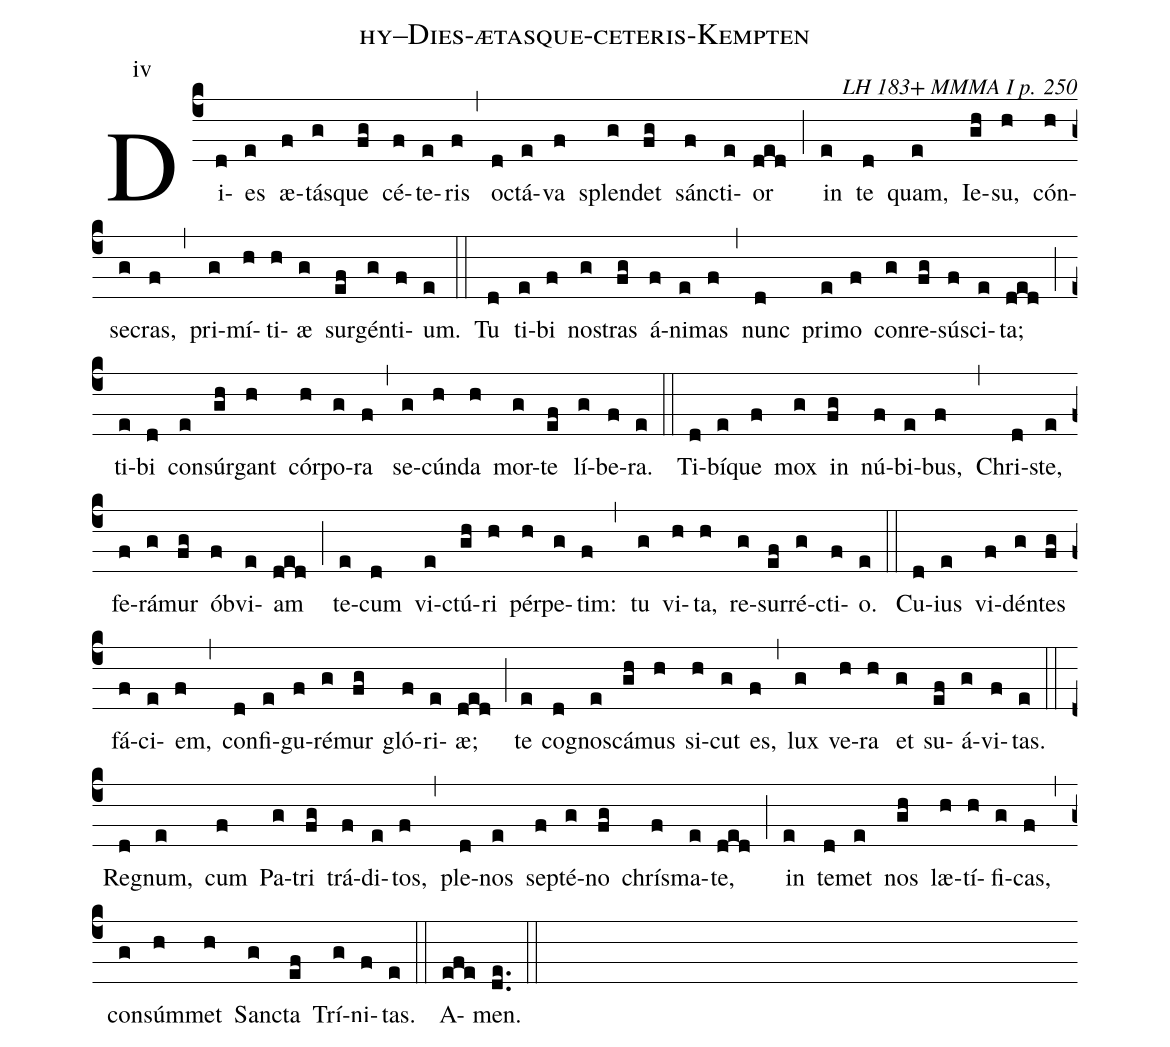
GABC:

name: hy--Dies-ætasque-ceteris-Kempten;
commentary: LH 183+ MMMA I p. 250;
annotation: iv;
%%
(c4) Di(d)es(e) æ(f)tás(g)que(fg) cé(f)te(e)ris(f) (,)
o(d)ctá(e)va(f) splen(g)det(fg) sán(f)cti(e)or(ded) (;)
in(e) te(d) quam,(e) Ie(gh)su,(h) cón(h)se(g)cras,(f) (,)
pri(g)mí(h)ti(h)æ(g) sur(ef)gén(g)ti(f)um.(e) (::)
Tu(d) ti(e)bi(f) no(g)stras(fg) á(f)ni(e)mas(f) (,)
nunc(d) pri(e)mo(f) con(g)re(fg)sú(f)sci(e)ta;(ded) (;)
ti(e)bi(d) con(e)súr(gh)gant(h) cór(h)po(g)ra(f) (,)
se(g)cún(h)da(h) mor(g)te(ef) lí(g)be(f)ra.(e) (::)
Ti(d)bí(e)que(f) mox(g) in(fg) nú(f)bi(e)bus,(f) (,)
Chri(d)ste,(e) fe(f)rá(g)mur(fg) ób(f)vi(e)am(ded) (;)
te(e)cum(d) vi(e)ctú(gh)ri(h) pér(h)pe(g)tim:(f) (,)
tu(g) vi(h)ta,(h) re(g)sur(ef)ré(g)cti(f)o.(e) (::)
Cu(d)ius(e) vi(f)dén(g)tes(fg) fá(f)ci(e)em,(f) (,)
con(d)fi(e)gu(f)ré(g)mur(fg) gló(f)ri(e)æ;(ded) (;)
te(e) co(d)gno(e)scá(gh)mus(h) si(h)cut(g) es,(f) (,)
lux(g) ve(h)ra(h) et(g) su(ef)á(g)vi(f)tas.(e) (::)
Re(d)gnum,(e) cum(f) Pa(g)tri(fg) trá(f)di(e)tos,(f) (,)
ple(d)nos(e) sep(f)té(g)no(fg) chrís(f)ma(e)te,(ded) (;)
in(e) te(d)met(e) nos(gh) læ(h)tí(h)fi(g)cas,(f) (,)
con(g)súm(h)met(h) San(g)cta(ef) Trí(g)ni(f)tas.(e) (::)
A(efe)men.(de..) (::)
